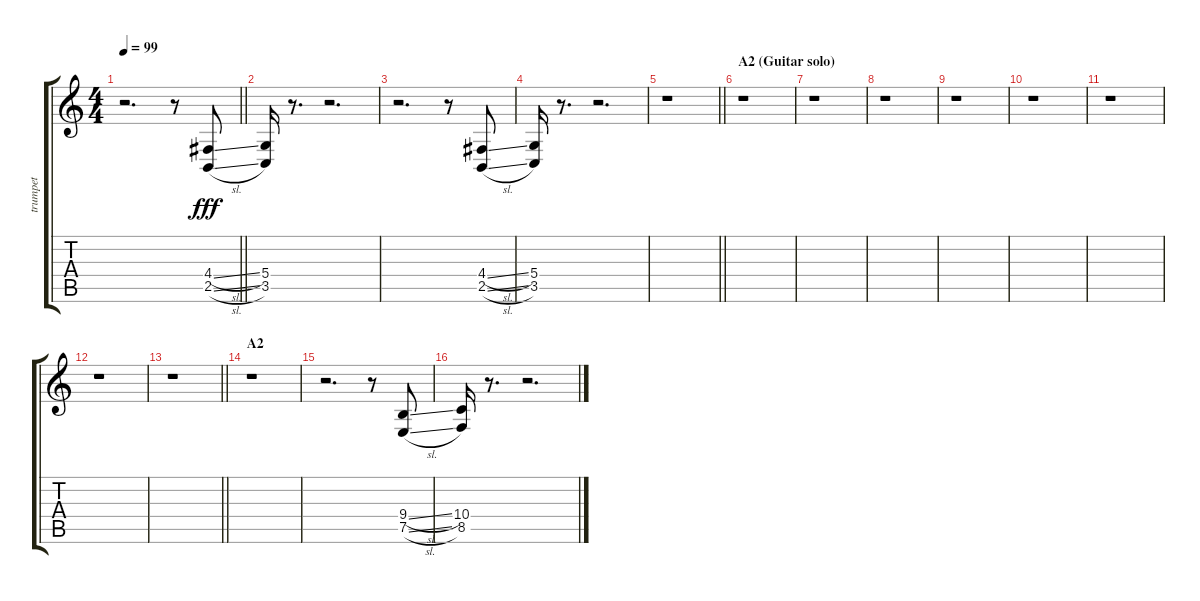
\track ("trumpet" "trumpet") {instrument brasssection}
\staff {score tabs}
\tuning (E4 B3 G3 D3 A2 E2) {hide}
\ts (4 4)
\tempo 99
\clef g2
\barLineRight lightlight
\ks c
r.2{d dy fff} r.8 (4.4{sl} 2.5{sl}).8 |
(5.4 3.5).16 r.8{d} r.2{d} |
r.2{d} r.8 (4.4{sl} 2.5{sl}).8 |
(5.4 3.5).16 r.8{d} r.2{d} |
\barLineRight lightlight
r.1 |
\section ("" "A2 (Guitar solo)")
r.1 |
r.1 |
r.1 |
r.1 |
r.1 |
r.1 |
r.1 |
\barLineRight lightlight
r.1 |
\section ("" "A2")
r.1 |
r.2{d} r.8 (9.4{sl} 7.5{sl}).8 |
(10.4 8.5).16 r.8{d} r.2{d}
